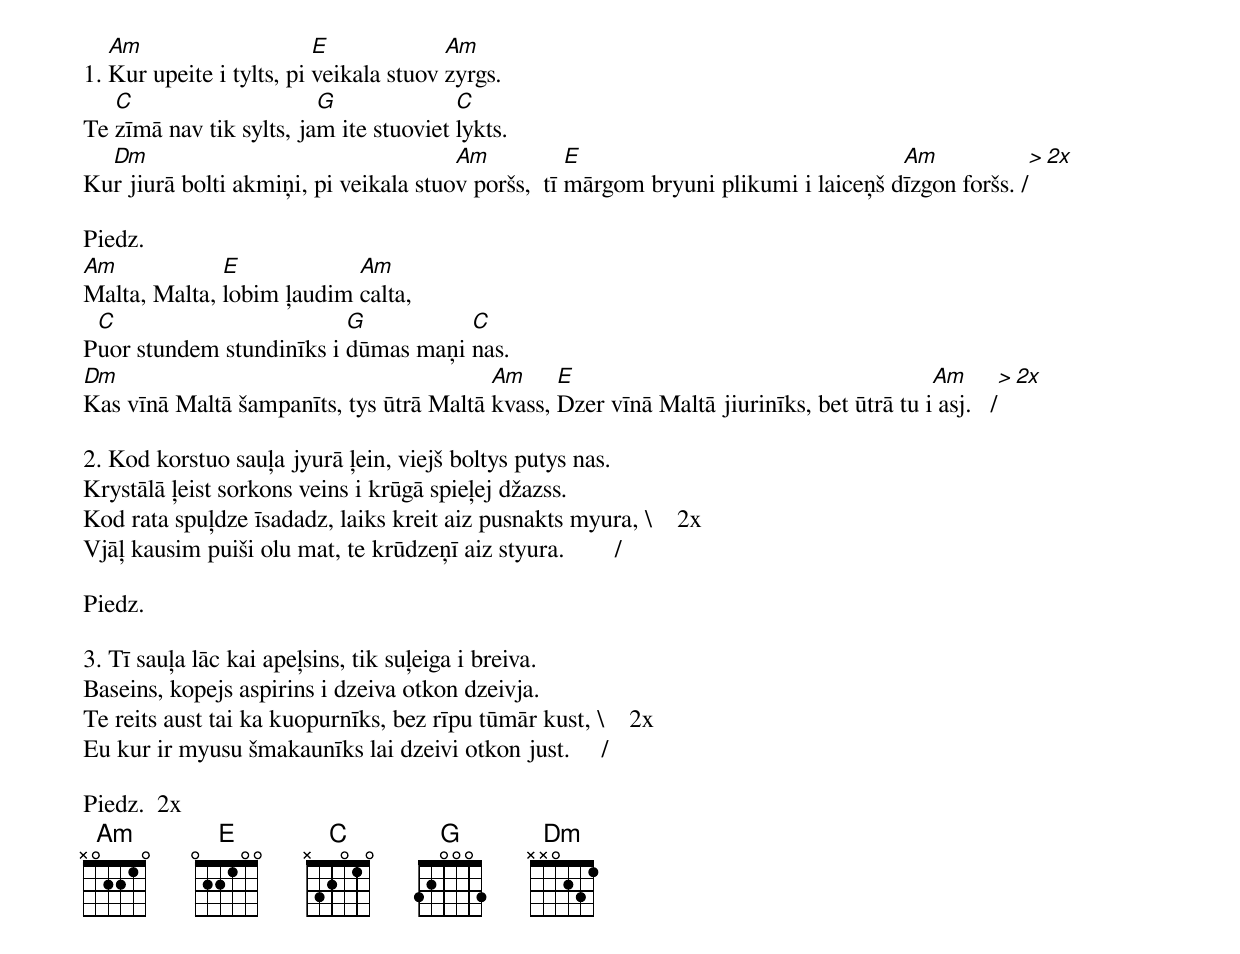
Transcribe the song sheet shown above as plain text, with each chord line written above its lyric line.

   Am                     E             Am
1. Kur upeite i tylts, pi veikala stuov zyrgs.
   C                     G              C
Te zīmā nav tik sylts, jam ite stuoviet lykts.
  Dm                                   Am
Kur jiurā bolti akmiņi, pi veikala stuov poršs,  \
   E                                Am            >      2x
tī mārgom bryuni plikumi i laiceņš dīzgon foršs. /

Piedz.
Am            E            Am
Malta, Malta, lobim ļaudim calta,
 C                        G          C
Puor stundem stundinīks i dūmas maņi nas.
Dm                                       Am
Kas vīnā Maltā šampanīts, tys ūtrā Maltā kvass, \
E                                       Am       >     2x
Dzer vīnā Maltā jiurinīks, bet ūtrā tu i asj.   /

2. Kod korstuo sauļa jyurā ļein, viejš boltys putys nas.
Krystālā ļeist sorkons veins i krūgā spieļej džazss.
Kod rata spuļdze īsadadz, laiks kreit aiz pusnakts myura, \    2x
Vjāļ kausim puiši olu mat, te krūdzeņī aiz styura.        /

Piedz.

3. Tī sauļa lāc kai apeļsins, tik suļeiga i breiva.
Baseins, kopejs aspirins i dzeiva otkon dzeivja.
Te reits aust tai ka kuopurnīks, bez rīpu tūmār kust, \    2x
Eu kur ir myusu šmakaunīks lai dzeivi otkon just.     /

Piedz.  2x
